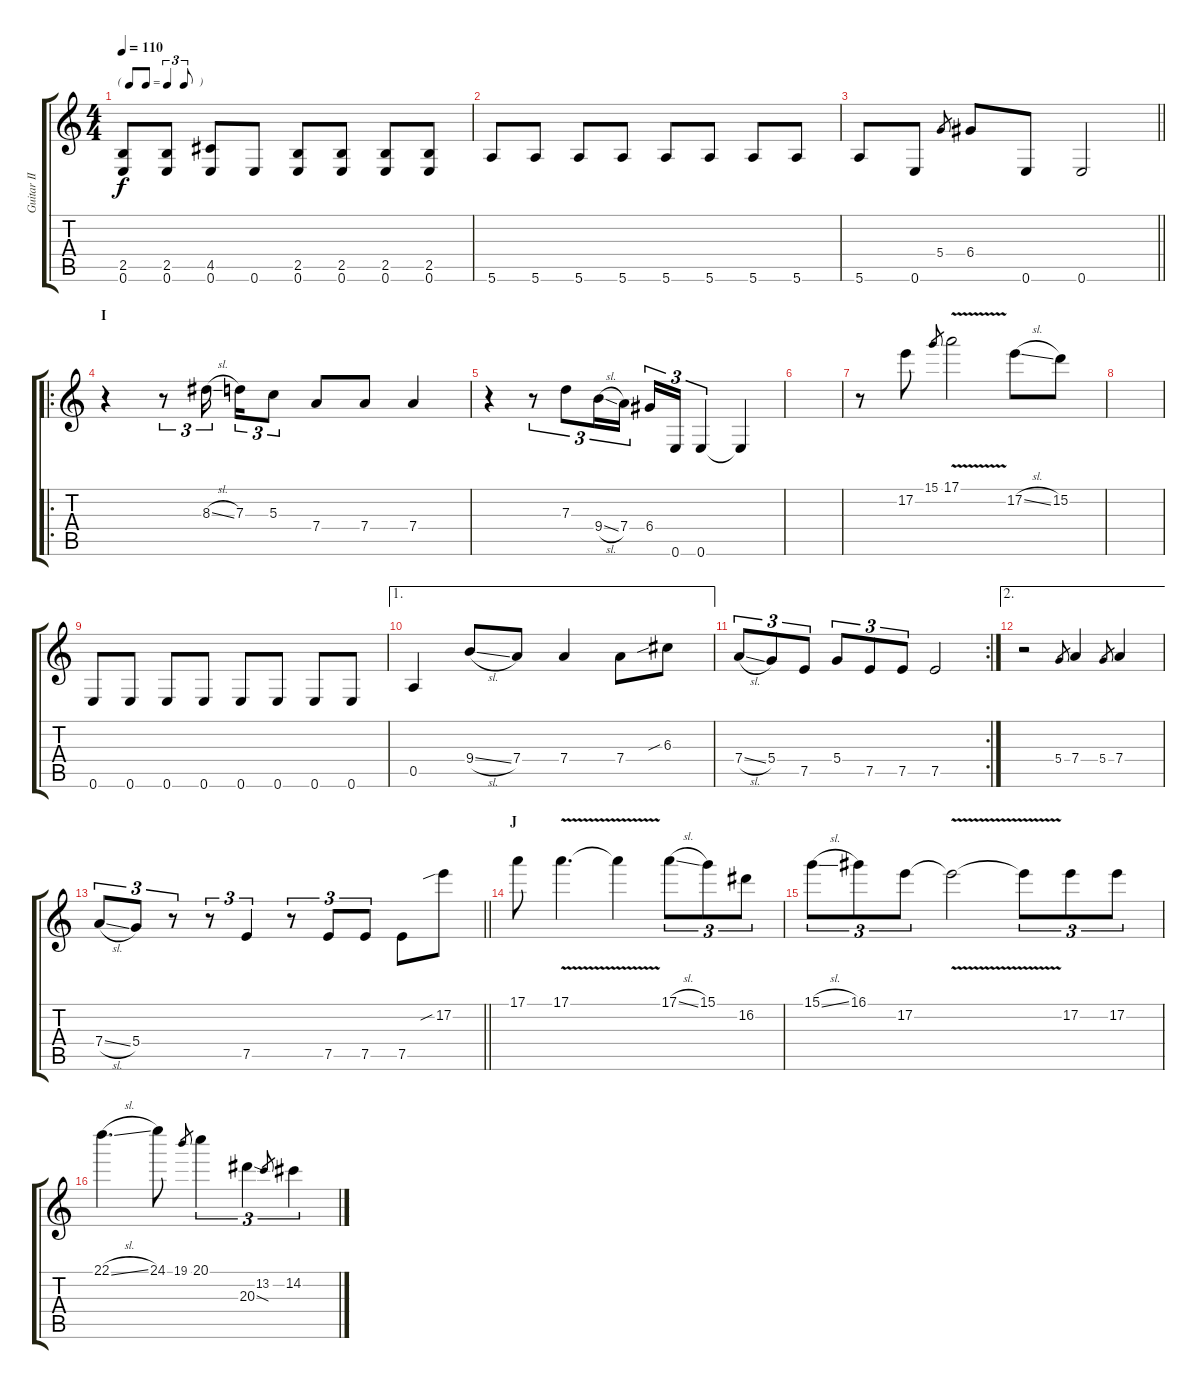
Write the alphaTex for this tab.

\track ("Guitar II" "Guitar II") {instrument distortionguitar}
\staff {score tabs}
\tuning (E4 B3 G3 D3 A2 E2) {hide}
\ts (4 4)
\tf triplet8th
\tempo 110
\clef g2
\ks c
(2.5 0.6).8{dy f} (2.5 0.6).8 (4.5 0.6).8 0.6.8 (2.5 0.6).8 (2.5 0.6).8 (2.5 0.6).8 (2.5 0.6).8 |
5.6.8 5.6.8 5.6.8 5.6.8 5.6.8 5.6.8 5.6.8 5.6.8 |
\barLineRight lightlight
5.6.8 0.6.8 5.4.8{gr} 6.4.8 0.6.8 0.6.2 |
\ro
\section ("" "I")
r.4 r.8{tu (3 2)} 8.3{sl}.16{tu (3 2) beam splitsecondary} 7.3.16{tu (3 2)} 5.3.8{tu (3 2)} 7.4.8 7.4.8 7.4.4 |
r.4 r.8{tu (3 2)} 7.3.8{tu (3 2)} 9.4{sl}.16{tu (3 2)} 7.4.16{tu (3 2)} 6.4.16{tu (3 2)} 0.6.16{tu (3 2)} 0.6.4{tu (3 2)} 0.6{t}.4 |
|
r.8 17.2.8 15.1.8{gr} 17.1{v}.2 17.2{sl}.8 15.2.8 |
|
0.6.8 0.6.8 0.6.8 0.6.8 0.6.8 0.6.8 0.6.8 0.6.8 |
\ae 1
0.5.4 9.4{sl}.8 7.4.8 7.4.4 7.4.8 6.3{sib}.8 |
\rc 2
7.4{sl}.8{tu (3 2)} 5.4.8{tu (3 2)} 7.5.8{tu (3 2)} 5.4.8{tu (3 2)} 7.5.8{tu (3 2)} 7.5.8{tu (3 2)} 7.5.2 |
\ae 2
r.2 5.4.8{gr} 7.4.4 5.4.8{gr} 7.4.4 |
\barLineRight lightlight
7.4{sl}.8{tu (3 2)} 5.4.8{tu (3 2)} r.8{tu (3 2)} r.8{tu (3 2)} 7.5.4{tu (3 2)} r.8{tu (3 2)} 7.5.8{tu (3 2)} 7.5.8{tu (3 2)} 7.5.8 17.2{sib}.8 |
\section ("" "J")
17.1.8 17.1{v}.4{d} 17.1{t}.4 17.1{sl}.8{tu (3 2)} 15.1.8{tu (3 2)} 16.2.8{tu (3 2)} |
15.1{sl}.8{tu (3 2)} 16.1.8{tu (3 2)} 17.2.8{tu (3 2)} 17.2{v t}.2 17.2{t}.8{tu (3 2)} 17.2.8{tu (3 2)} 17.2.8{tu (3 2)} |
22.1{sl}.4{d} 24.1.8 19.1.8{gr} 20.1.4{tu (3 2)} 20.3{sod}.4{tu (3 2)} 13.2.8{gr} 14.2.4{tu (3 2)}
